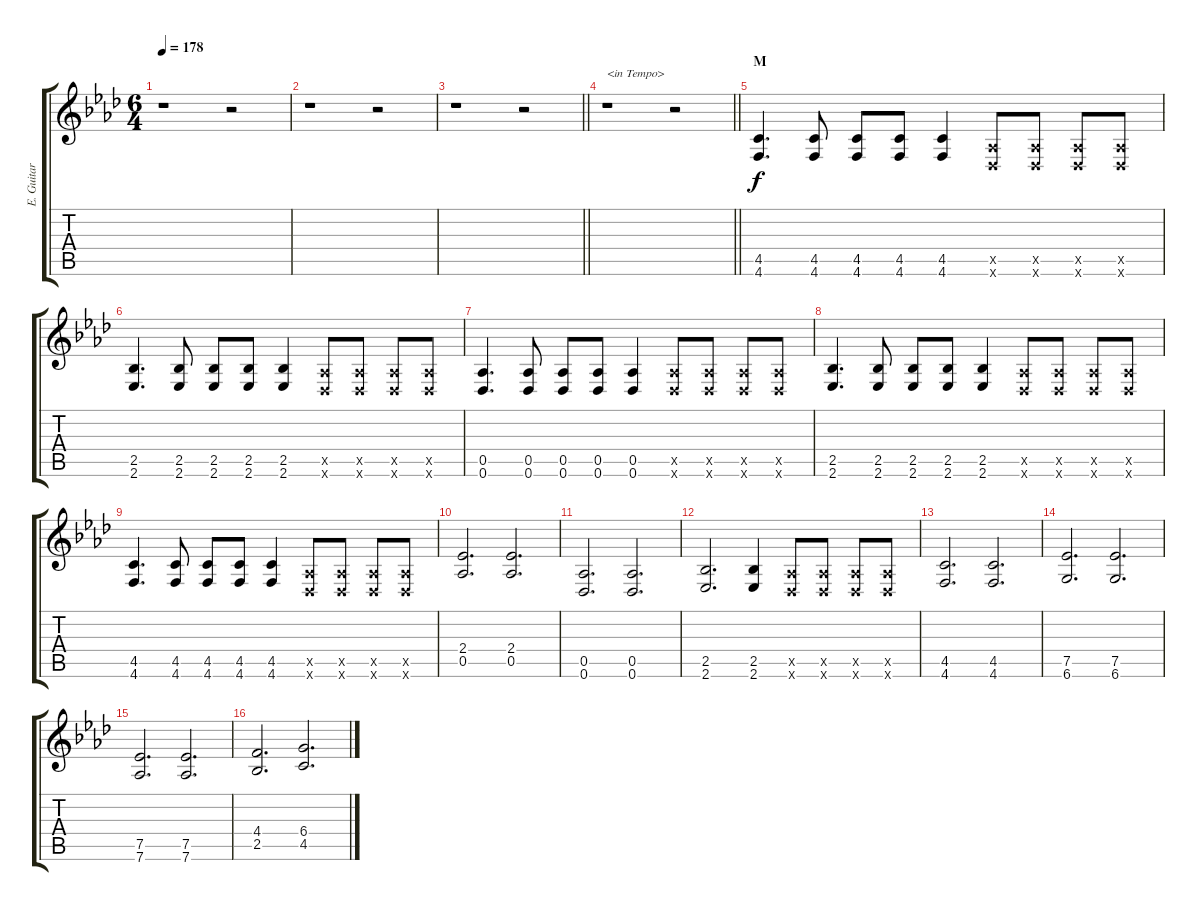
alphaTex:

\track ("E. Guitar II" "E. Guitar ") {instrument overdrivenguitar}
\staff {score tabs}
\tuning (Eb4 Bb3 Gb3 Db3 Ab2 Db2) {hide}
\ts (6 4)
\tempo 178
\clef g2
\ks ab
r.1{dy f} r.2 |
r.1 r.2 |
\barLineRight lightlight
r.1 r.2 |
\barLineRight lightlight
r.1{txt "<in Tempo>"} r.2 |
\section ("" "M")
(4.5 4.6).4{d} (4.5 4.6).8 (4.5 4.6).8 (4.5 4.6).8 (4.5 4.6).4 (0.5{x} 0.6{x}).8 (0.5{x} 0.6{x}).8 (0.5{x} 0.6{x}).8 (0.5{x} 0.6{x}).8 |
(2.5 2.6).4{d} (2.5 2.6).8 (2.5 2.6).8 (2.5 2.6).8 (2.5 2.6).4 (0.5{x} 0.6{x}).8 (0.5{x} 0.6{x}).8 (0.5{x} 0.6{x}).8 (0.5{x} 0.6{x}).8 |
(0.5 0.6).4{d} (0.5 0.6).8 (0.5 0.6).8 (0.5 0.6).8 (0.5 0.6).4 (0.5{x} 0.6{x}).8 (0.5{x} 0.6{x}).8 (0.5{x} 0.6{x}).8 (0.5{x} 0.6{x}).8 |
(2.5 2.6).4{d} (2.5 2.6).8 (2.5 2.6).8 (2.5 2.6).8 (2.5 2.6).4 (0.5{x} 0.6{x}).8 (0.5{x} 0.6{x}).8 (0.5{x} 0.6{x}).8 (0.5{x} 0.6{x}).8 |
(4.5 4.6).4{d} (4.5 4.6).8 (4.5 4.6).8 (4.5 4.6).8 (4.5 4.6).4 (0.5{x} 0.6{x}).8 (0.5{x} 0.6{x}).8 (0.5{x} 0.6{x}).8 (0.5{x} 0.6{x}).8 |
(2.4 0.5).2{d} (2.4 0.5).2{d} |
(0.5 0.6).2{d} (0.5 0.6).2{d} |
(2.5 2.6).2{d} (2.5 2.6).4 (0.5{x} 0.6{x}).8 (0.5{x} 0.6{x}).8 (0.5{x} 0.6{x}).8 (0.5{x} 0.6{x}).8 |
(4.5 4.6).2{d} (4.5 4.6).2{d} |
(7.5 6.6).2{d} (7.5 6.6).2{d} |
(7.5 7.6).2{d} (7.5 7.6).2{d} |
(4.4 2.5).2{d} (6.4 4.5).2{d}
